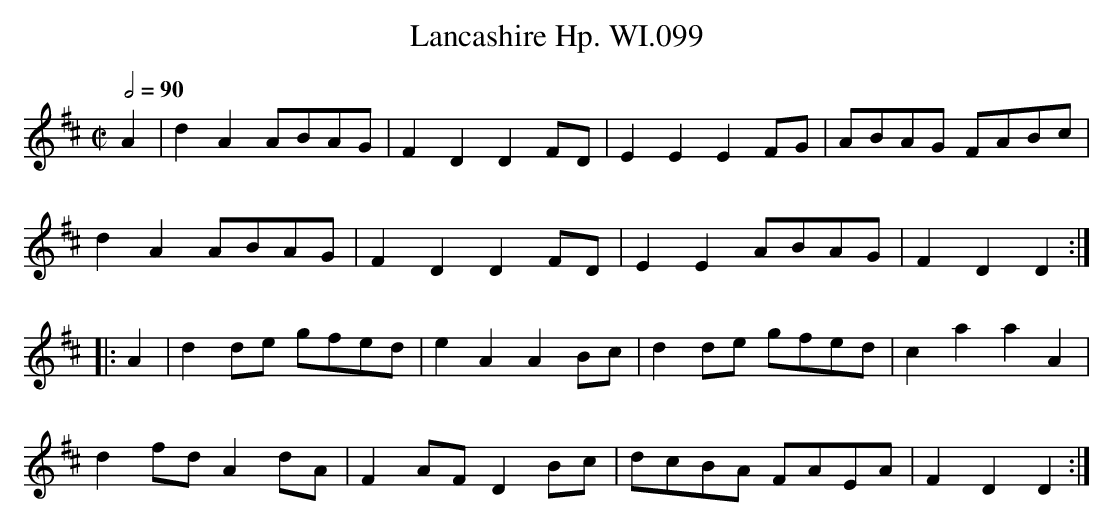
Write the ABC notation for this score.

X:1
T:Lancashire Hp. WI.099
M:C|
L:1/8
Q:1/2=90
K:D
A2|d2A2 ABAG|F2D2 D2FD|E2E2 E2FG|ABAG FABc|
d2A2 ABAG|F2D2 D2FD|E2E2 ABAG|F2D2 D2:|
|:A2|d2de gfed|e2A2 A2Bc|d2de gfed|c2a2 a2A2|
d2fd A2dA|F2AF D2Bc|dcBA FAEA|F2D2 D2:|
